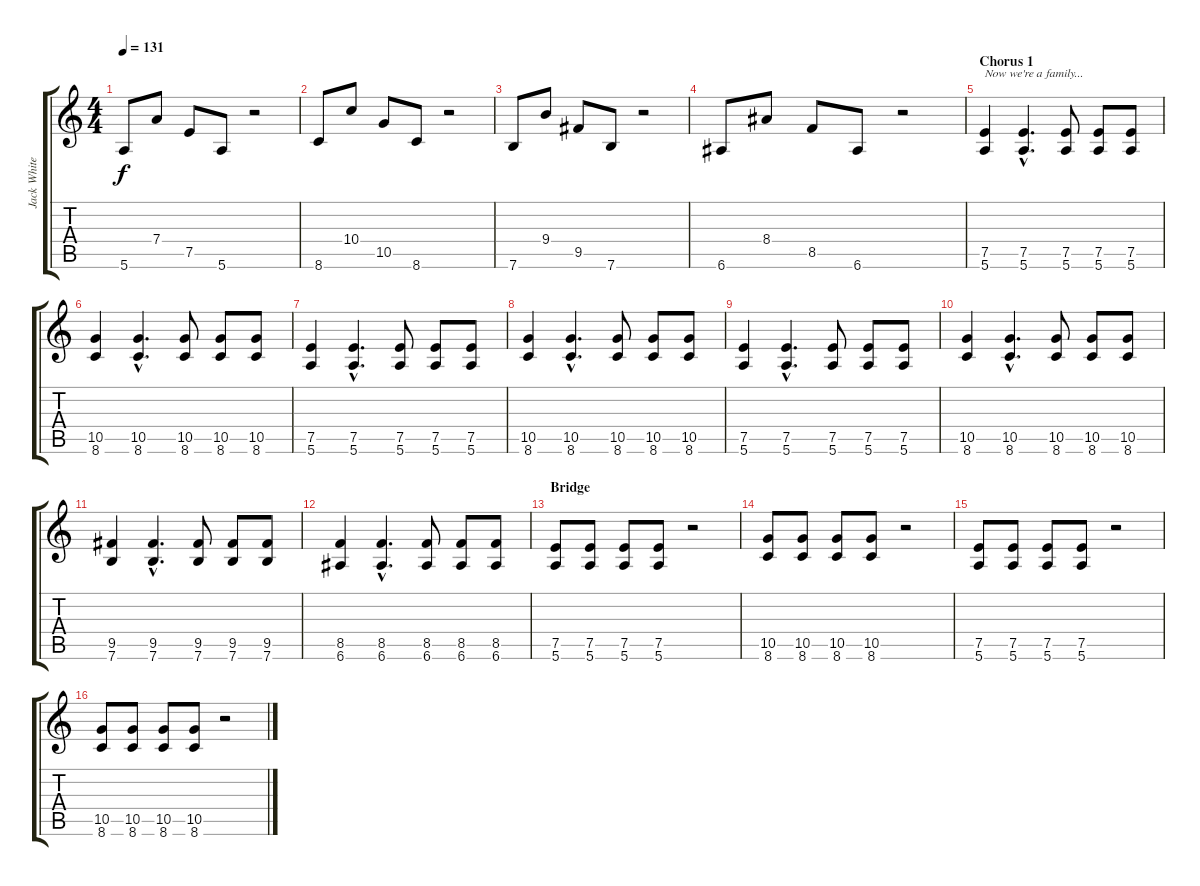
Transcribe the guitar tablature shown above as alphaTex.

\track ("Jack White" "Jack White") {instrument electricguitarclean}
\staff {score tabs}
\tuning (E4 B3 G3 D3 A2 E2) {hide}
\ts (4 4)
\tempo 131
\clef g2
\ks c
5.6.8{dy f} 7.4.8 7.5.8 5.6.8 r.2 |
8.6.8 10.4.8 10.5.8 8.6.8 r.2 |
7.6.8 9.4.8 9.5.8 7.6.8 r.2 |
6.6.8 8.4.8 8.5.8 6.6.8 r.2 |
\section ("" "Chorus 1")
(7.5 5.6).4{txt "Now we're a family..." instrument distortionguitar} (7.5{hac} 5.6{hac}).4{d} (7.5 5.6).8 (7.5 5.6).8 (7.5 5.6).8 |
(10.5 8.6).4 (10.5{hac} 8.6{hac}).4{d} (10.5 8.6).8 (10.5 8.6).8 (10.5 8.6).8 |
(7.5 5.6).4 (7.5{hac} 5.6{hac}).4{d} (7.5 5.6).8 (7.5 5.6).8 (7.5 5.6).8 |
(10.5 8.6).4 (10.5{hac} 8.6{hac}).4{d} (10.5 8.6).8 (10.5 8.6).8 (10.5 8.6).8 |
(7.5 5.6).4 (7.5{hac} 5.6{hac}).4{d} (7.5 5.6).8 (7.5 5.6).8 (7.5 5.6).8 |
(10.5 8.6).4 (10.5{hac} 8.6{hac}).4{d} (10.5 8.6).8 (10.5 8.6).8 (10.5 8.6).8 |
(9.5 7.6).4 (9.5{hac} 7.6{hac}).4{d} (9.5 7.6).8 (9.5 7.6).8 (9.5 7.6).8 |
(8.5 6.6).4 (8.5{hac} 6.6{hac}).4{d} (8.5 6.6).8 (8.5 6.6).8 (8.5 6.6).8 |
\section ("" "Bridge")
(7.5 5.6).8 (7.5 5.6).8 (7.5 5.6).8 (7.5 5.6).8 r.2 |
(10.5 8.6).8 (10.5 8.6).8 (10.5 8.6).8 (10.5 8.6).8 r.2 |
(7.5 5.6).8 (7.5 5.6).8 (7.5 5.6).8 (7.5 5.6).8 r.2 |
(10.5 8.6).8 (10.5 8.6).8 (10.5 8.6).8 (10.5 8.6).8 r.2
